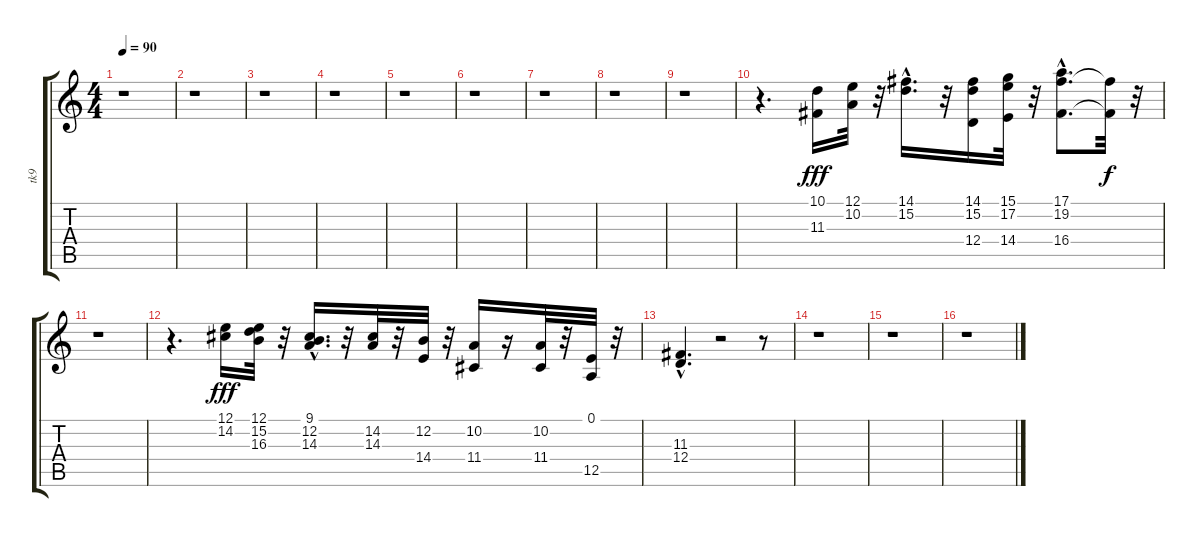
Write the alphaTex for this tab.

\track ("tk9" "tk9") {instrument frenchhorn}
\staff {score tabs}
\tuning (E4 B3 G3 D3 A2 E2) {hide}
\ts (4 4)
\tempo 90
\clef g2
\ks c
r.1{dy fff} |
r.1 |
r.1 |
r.1 |
r.1 |
r.1 |
r.1 |
r.1 |
r.1 |
r.4{d} (10.1 11.3).16{balance 8} (12.1 10.2).32 r.32 (14.1{hac} 15.2).16{d} r.32 (14.1 15.2 12.4).16 (15.1 17.2 14.4).32 r.32 (17.1{hac} 19.2{hac} 16.4{hac}).8{d} (19.2{t} 16.4{t}).32{dy f} r.32 |
r.1 |
r.4{d} (12.1 14.2).16{dy fff} (12.1 15.2 16.3).32 r.32 (9.1{hac} 12.2 14.3).16{d} r.32 (14.2 14.3).32 r.32 (12.2 14.4).32 r.32 (10.2 11.4).16 r.16 (10.2 11.4).32 r.32 (0.1 12.5).32 r.32 |
(11.3{hac} 12.4{hac}).4{d} r.2 r.8 |
r.1 |
r.1 |
r.1
